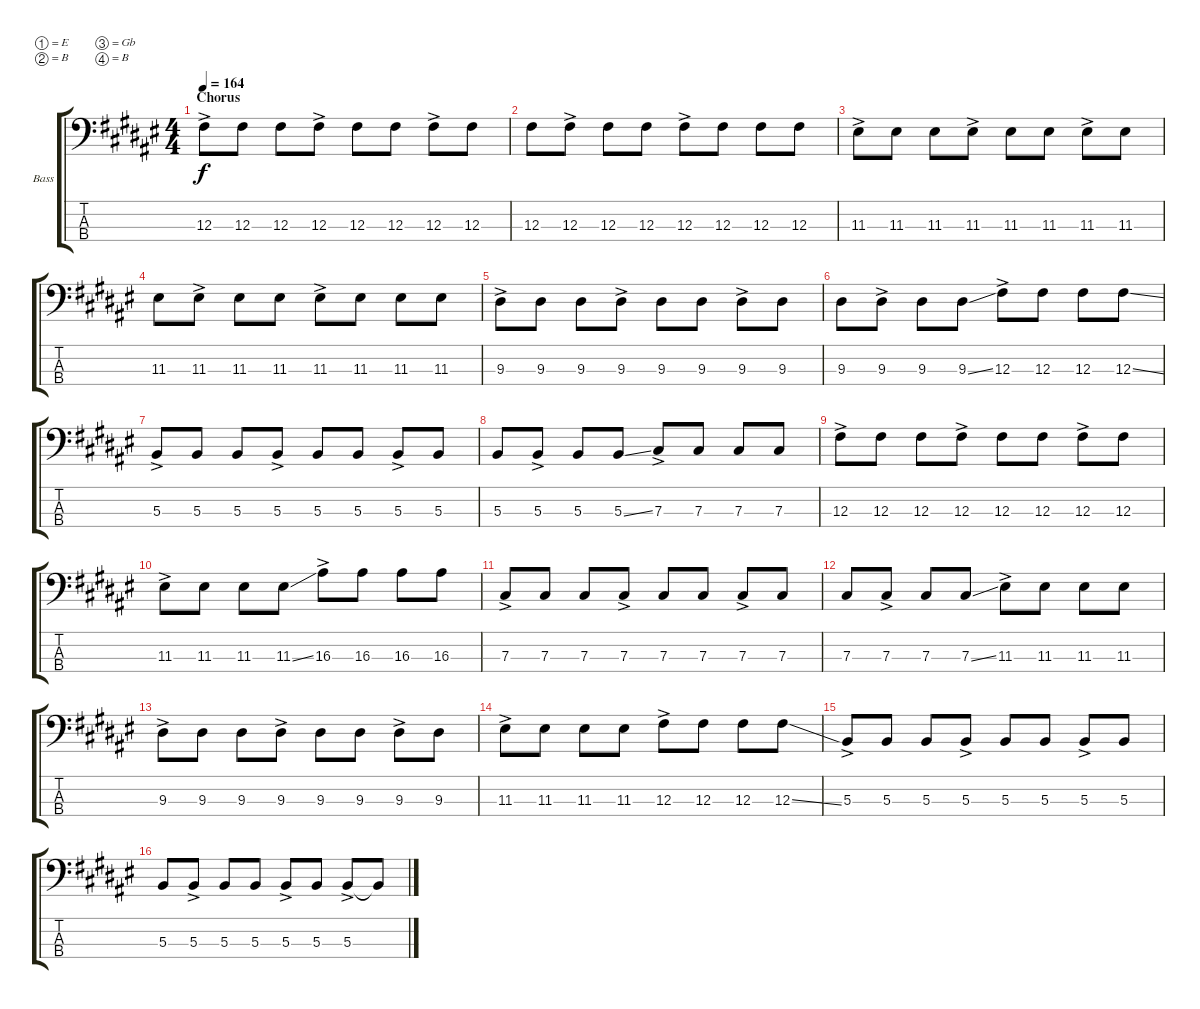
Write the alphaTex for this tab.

\defaultSystemsLayout 4
\bracketExtendMode groupsimilarinstruments
\firstSystemTrackNameOrientation horizontal
\otherSystemsTrackNameOrientation horizontal
\track ("Bass" "Bass") {instrument electricbassfinger}
\staff {score tabs}
\tuning (E2 B1 Gb1 B0)
\ts (4 4)
\section ("" "Chorus")
\tempo 164
\clef f4
\scale
0.333333
\ks f#
12.3{ac}.8{dy f} 12.3.8 12.3.8 12.3{ac}.8 12.3.8 12.3.8 12.3{ac}.8 12.3.8 |
\scale
0.333333 12.3.8 12.3{ac}.8 12.3.8 12.3.8 12.3{ac}.8 12.3.8 12.3.8 12.3.8 |
\scale
0.333333 11.3{ac}.8 11.3.8 11.3.8 11.3{ac}.8 11.3.8 11.3.8 11.3{ac}.8 11.3.8 |
\scale
0.333333 11.3.8 11.3{ac}.8 11.3.8 11.3.8 11.3{ac}.8 11.3.8 11.3.8 11.3.8 |
\scale
0.333333 9.3{ac}.8 9.3.8 9.3.8 9.3{ac}.8 9.3.8 9.3.8 9.3{ac}.8 9.3.8 |
\scale
0.333333 9.3.8 9.3{ac}.8 9.3.8 9.3{ss}.8 12.3{ac}.8 12.3.8 12.3.8 12.3{ss}.8 |
\scale
0.333333 5.3{ac}.8 5.3.8 5.3.8 5.3{ac}.8 5.3.8 5.3.8 5.3{ac}.8 5.3.8 |
\scale
0.333333 5.3.8 5.3{ac}.8 5.3.8 5.3{ss}.8 7.3{ac}.8 7.3.8 7.3.8 7.3.8 |
\scale
0.333333 12.3{ac}.8 12.3.8 12.3.8 12.3{ac}.8 12.3.8 12.3.8 12.3{ac}.8 12.3.8 |
\scale
0.333333 11.3{ac}.8 11.3.8 11.3.8 11.3{ss}.8 16.3{ac}.8 16.3.8 16.3.8 16.3.8 |
\scale
0.333333 7.3{ac}.8 7.3.8 7.3.8 7.3{ac}.8 7.3.8 7.3.8 7.3{ac}.8 7.3.8 |
\scale
0.333333 7.3.8 7.3{ac}.8 7.3.8 7.3{ss}.8 11.3{ac}.8 11.3.8 11.3.8 11.3.8 |
\scale
0.333333 9.3{ac}.8 9.3.8 9.3.8 9.3{ac}.8 9.3.8 9.3.8 9.3{ac}.8 9.3.8 |
\scale
0.333333 11.3{ac}.8 11.3.8 11.3.8 11.3.8 12.3{ac}.8 12.3.8 12.3.8 12.3{ss}.8 |
\scale
0.333333 5.3{ac}.8 5.3.8 5.3.8 5.3{ac}.8 5.3.8 5.3.8 5.3{ac}.8 5.3.8 |
\scale
0.333333 5.3.8 5.3{ac}.8 5.3.8 5.3.8 5.3{ac}.8 5.3.8 5.3{ac}.8 5.3{ss t}.8
